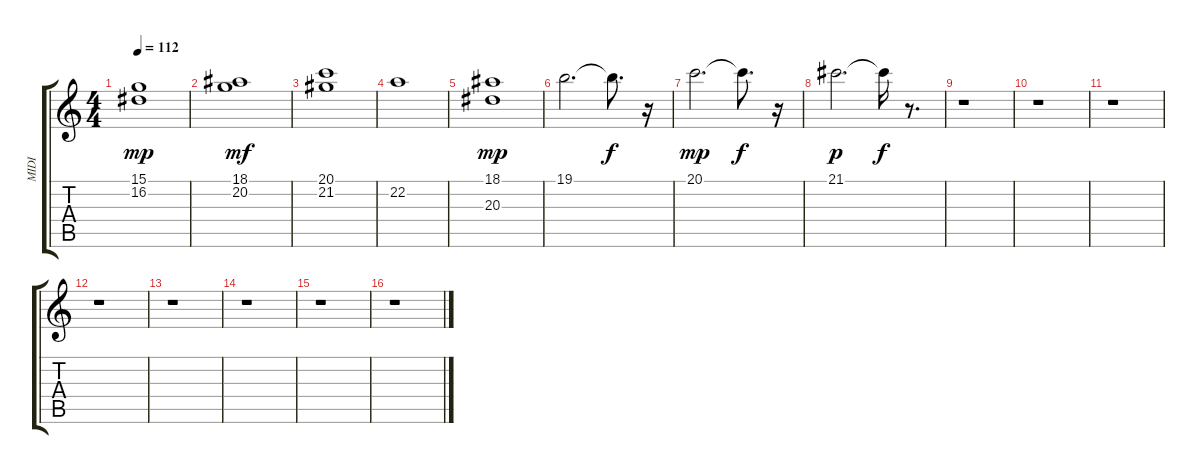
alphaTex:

\track ("MIDI" "MIDI") {instrument rockorgan}
\staff {score tabs}
\tuning (E4 B3 G3 D3 A2 E2) {hide}
\ts (4 4)
\tempo 112
\clef g2
\ks c
(15.1 16.2).1{dy mp} |
(18.1 20.2).1{dy mf} |
(20.1 21.2).1 |
22.2.1 |
(18.1 20.3).1{dy mp} |
19.1.2{d} 19.1{t}.8{d dy f} r.16 |
20.1.2{d dy mp} 20.1{t}.8{d dy f} r.16 |
21.1.2{d dy p} 21.1{t}.16{dy f} r.8{d} |
r.1 |
r.1 |
r.1 |
r.1 |
r.1 |
r.1 |
r.1 |
r.1
